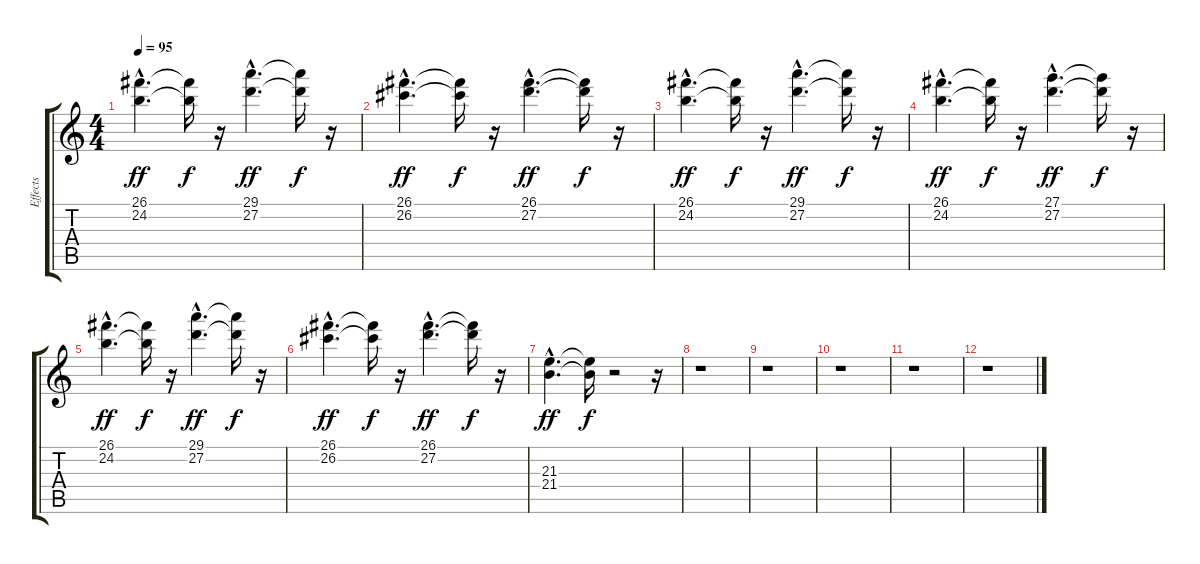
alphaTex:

\track ("Effects" "Effects") {instrument rockorgan}
\staff {score tabs}
\tuning (E4 B3 G3 D3 A2 E2) {hide}
\ts (4 4)
\tempo 95
\clef g2
\ks c
(26.1{hac} 24.2{hac}).4{d dy ff} (26.1{t} 24.2{t}).16{dy f} r.16 (29.1{hac} 27.2{hac}).4{d dy ff} (29.1{t} 27.2{t}).16{dy f} r.16 |
(26.1{hac} 26.2{hac}).4{d dy ff} (26.1{t} 26.2{t}).16{dy f} r.16 (26.1{hac} 27.2{hac}).4{d dy ff} (26.1{t} 27.2{t}).16{dy f} r.16 |
(26.1{hac} 24.2{hac}).4{d dy ff} (26.1{t} 24.2{t}).16{dy f} r.16 (29.1{hac} 27.2{hac}).4{d dy ff} (29.1{t} 27.2{t}).16{dy f} r.16 |
(26.1{hac} 24.2{hac}).4{d dy ff} (26.1{t} 24.2{t}).16{dy f} r.16 (27.1{hac} 27.2{hac}).4{d dy ff} (27.1{t} 27.2{t}).16{dy f} r.16 |
(26.1{hac} 24.2{hac}).4{d dy ff} (26.1{t} 24.2{t}).16{dy f} r.16 (29.1{hac} 27.2{hac}).4{d dy ff} (29.1{t} 27.2{t}).16{dy f} r.16 |
(26.1{hac} 26.2{hac}).4{d dy ff} (26.1{t} 26.2{t}).16{dy f} r.16 (26.1{hac} 27.2{hac}).4{d dy ff} (26.1{t} 27.2{t}).16{dy f} r.16 |
(21.3{hac} 21.4{hac}).4{d dy ff} (21.3{t} 21.4{t}).16{dy f} r.2 r.16 |
r.1 |
r.1 |
r.1 |
r.1 |
r.1
